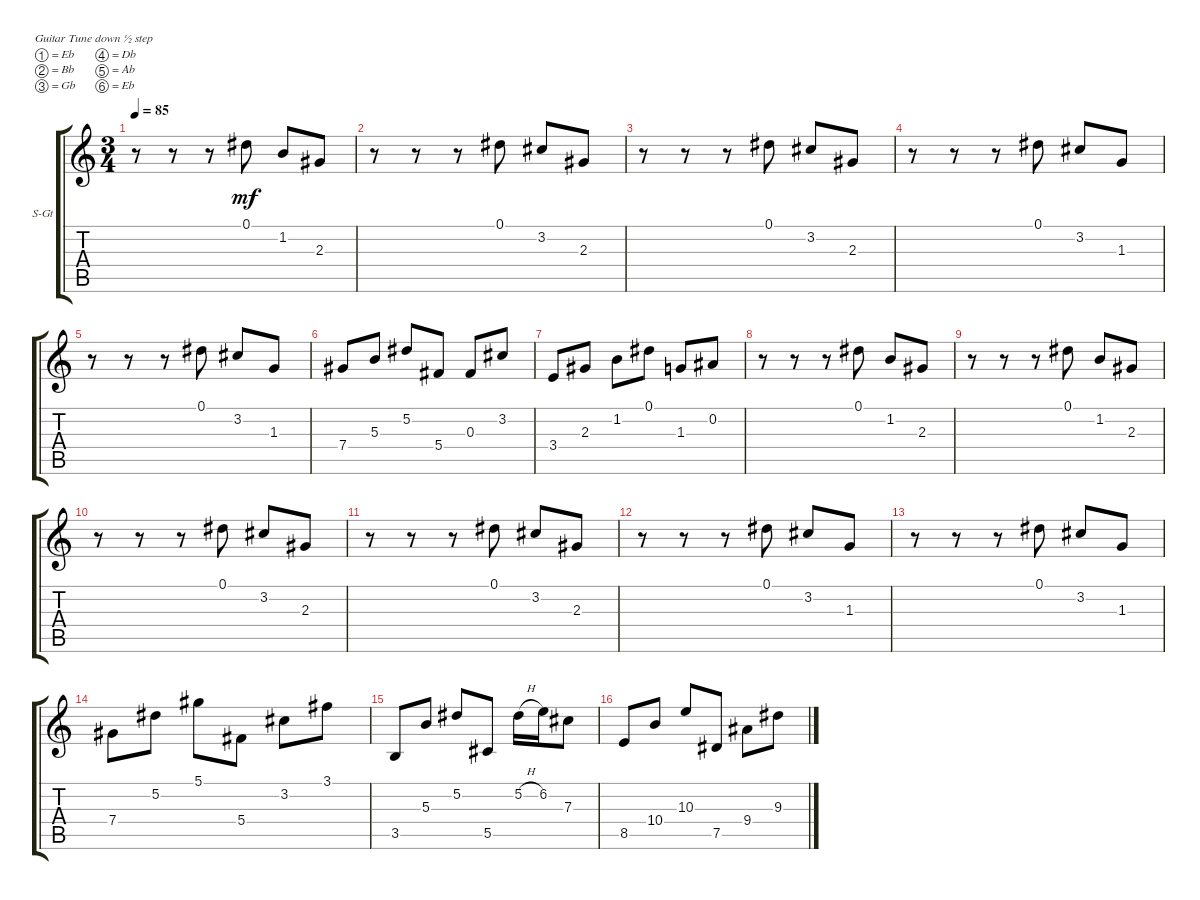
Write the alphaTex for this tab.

\defaultSystemsLayout 4
\bracketExtendMode groupsimilarinstruments
\firstSystemTrackNameOrientation horizontal
\otherSystemsTrackNameOrientation horizontal
\track ("Secondl Guitar" "S-Gt") {instrument acousticguitarsteel}
\staff {score tabs}
\tuning (Eb4 Bb3 Gb3 Db3 Ab2 Eb2)
\ts (3 4)
\tempo 85
\clef g2
\ks c
r.8{dy mf} r.8 r.8 0.1.8 1.2.8 2.3.8 |
r.8 r.8 r.8 0.1.8 3.2.8 2.3.8 |
r.8 r.8 r.8 0.1.8 3.2.8 2.3.8 |
r.8 r.8 r.8 0.1.8 3.2.8 1.3.8 |
r.8 r.8 r.8 0.1.8 3.2.8 1.3.8 |
7.4.8 5.3.8 5.2.8 5.4.8 0.3.8 3.2.8 |
3.4.8 2.3.8 1.2.8 0.1.8 1.3.8 0.2.8 |
r.8 r.8 r.8 0.1.8 1.2.8 2.3.8 |
r.8 r.8 r.8 0.1.8 1.2.8 2.3.8 |
r.8 r.8 r.8 0.1.8 3.2.8 2.3.8 |
r.8 r.8 r.8 0.1.8 3.2.8 2.3.8 |
r.8 r.8 r.8 0.1.8 3.2.8 1.3.8 |
r.8 r.8 r.8 0.1.8 3.2.8 1.3.8 |
7.4.8 5.2.8 5.1.8 5.4.8 3.2.8 3.1.8 |
3.5.8 5.3.8 5.2.8 5.5.8 5.2{h}.16 6.2.16 7.3.8 |
8.5.8 10.4.8 10.3.8 7.5.8 9.4.8 9.3.8
